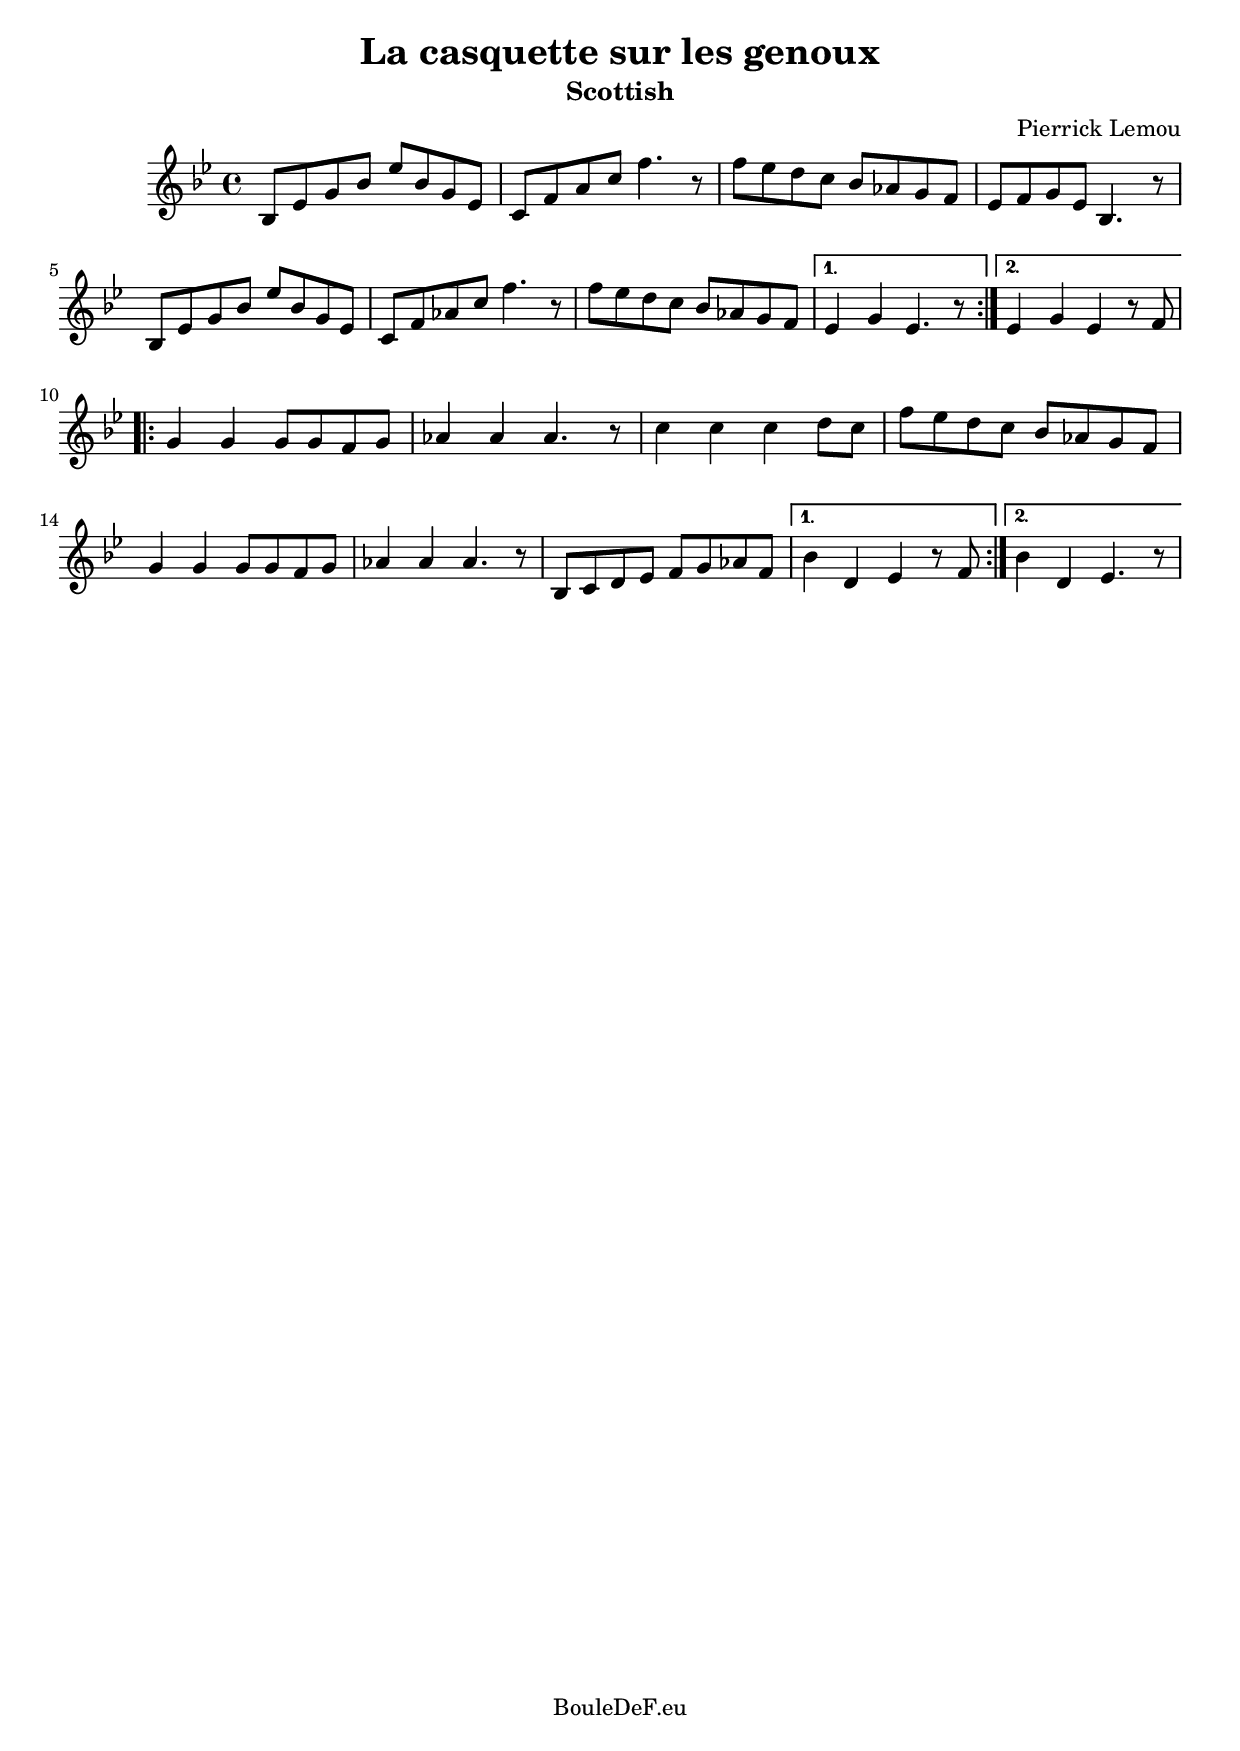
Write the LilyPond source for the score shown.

\version "2.16.2"
\include "italiano.ly"

\header {
	title = "La casquette sur les genoux"
	subtitle = "Scottish"
	composer = "Pierrick Lemou"
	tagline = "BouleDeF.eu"
}

lacasquettesurlesgenoux = \relative sib {
	\clef "treble"
	\key sib \major
	\time 4/4

	\repeat volta 2 {
		| sib8 mib sol sib mib sib sol mib
		| do fa la do fa4. r8
		| fa8 mib re do sib lab sol fa
		| mib fa sol mib sib4. r8
		| sib8 mib sol sib mib sib sol mib
		| do fa lab do fa4. r8
		| fa8 mib re do sib lab sol fa
	}
	\alternative {
		{| mib4 sol mib4. r8}
		{| mib4 sol mib4 r8 fa}
	}
	\break
	\repeat volta 2 {
		| sol4 sol sol8 sol fa sol 
		| lab4 lab lab4. r8
		| do4 do do re8 do
		| fa mib re do sib lab sol fa
		| sol4 sol sol8 sol fa sol 
		| lab4 lab lab4. r8
		| sib, do re mib fa sol lab fa
	}
	\alternative {
		{| sib4 re, mib r8 fa}
		{| sib4 re, mib4. r8}
	}
}

\score {
	\new Staff {
		\lacasquettesurlesgenoux
	}
	\layout {}
}

\score {
	\new Staff \with {midiInstrument=#"oboe"}{
		\unfoldRepeats { \lacasquettesurlesgenoux }
	}
	\midi {}
}